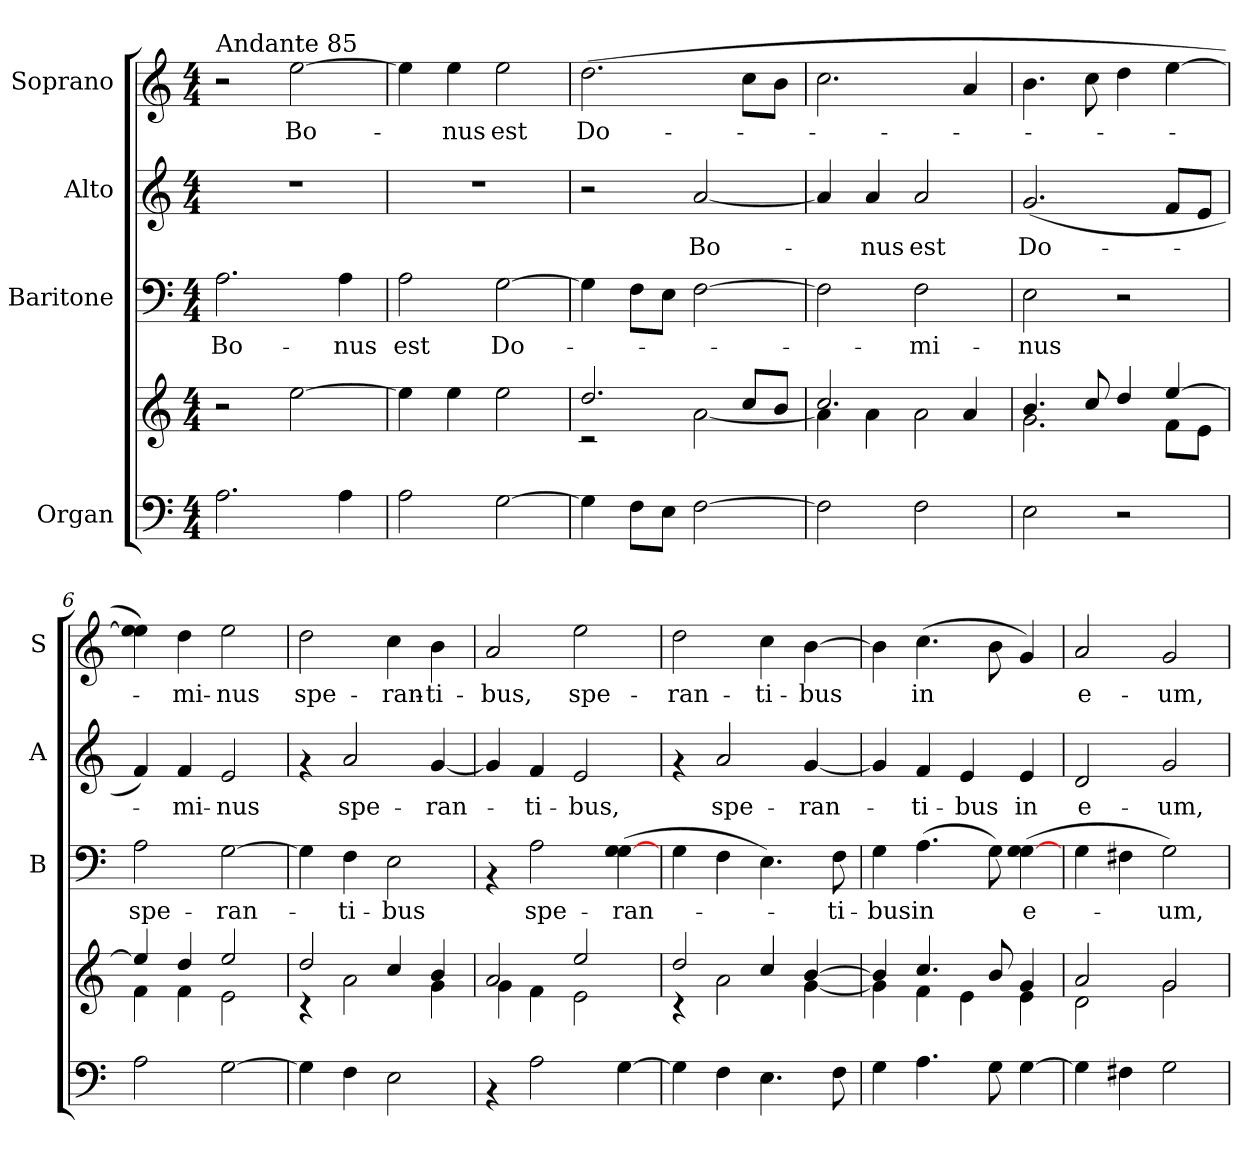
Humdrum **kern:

**kern	**kern	**kern	**text	**kern	**text	**kern	**text
*part4	*part4	*part3	*part3	*part2	*part2	*part1	*part1
*staff5	*staff4	*staff3	*staff3	*staff2	*staff2	*staff1	*staff1
*I"Organ	*	*I"Baritone	*	*I"Alto	*	*I"Soprano	*
*	*	*I'B	*	*I'A	*	*I'S	*
*clefF4	*clefG2	*clefF4	*	*clefG2	*	*clefG2	*
*k[]	*k[]	*k[]	*	*k[]	*	*k[]	*
*C:	*C:	*C:	*	*C:	*	*C:	*
*M4/4	*M4/4	*M4/4	*	*M4/4	*	*M4/4	*
=1	=1	=1	=1	=1	=1	=1	=1
!	!	!	!	!	!	!LO:TX:a:t=Andante 85	!
!	!	!	!LO:LY:b	!	!	!	!
2.A\	2r	2.A\	Bo-	1r	.	2r	.
!	!	!	!	!	!	!	!LO:LY:b
.	[>2ee\	.	.	.	.	[>2ee\	Bo-
!	!	!	!LO:LY:b	!	!	!	!
4A\	.	4A\	-nus	.	.	.	.
=2	=2	=2	=2	=2	=2	=2	=2
!	!	!	!LO:LY:b	!	!	!	!
2A\	4ee\]	2A\	est	1r	.	4ee\]	.
!	!	!	!	!	!	!	!LO:LY:b
.	4ee\	.	.	.	.	4ee\	-nus
!	!	!	!LO:LY:b	!	!	!	!LO:LY:b
[>2G\	2ee\	[>2G\	Do-	.	.	2ee\	est
=3	=3	=3	=3	=3	=3	=3	=3
*	*^	*	*	*	*	*	*
!	!	!	!	!	!	!	!	!LO:LY:b
4G\]	2.dd/	2rc	4G\]	.	2r	.	(>2.dd\	Do-
8F\L	.	.	8F\L	.	.	.	.	.
8E\J	.	.	8E\J	.	.	.	.	.
!	!	!	!	!	!	!LO:LY:b	!	!
[>2F\	.	[<2a\	[>2F\	.	[<2a/	Bo-	.	.
.	8cc/L	.	.	.	.	.	8cc\L	.
.	8b/J	.	.	.	.	.	8b\J	.
=4	=4	=4	=4	=4	=4	=4	=4	=4
2F\]	2.cc/	4a\]	2F\]	.	4a/]	.	2.cc\	.
!	!	!	!	!	!	!LO:LY:b	!	!
.	.	4a\	.	.	4a/	-nus	.	.
!	!	!	!	!LO:LY:b	!	!LO:LY:b	!	!
2F\	.	2a\	2F\	-mi-	2a/	est	.	.
.	4a/	.	.	.	.	.	4a/	.
=5	=5	=5	=5	=5	=5	=5	=5	=5
!	!	!	!	!LO:LY:b	!	!LO:LY:b	!	!
2E\	4.b/	2.g\	2E\	-nus	(<2.g/	Do-	4.b\	.
.	8cc/	.	.	.	.	.	8cc\	.
2r	4dd/	.	2r	.	.	.	4dd\	.
.	[>4ee/	8f\L	.	.	8f/L	.	[>4ee\	.
.	.	8e\J	.	.	8e/J	.	.	.
=6	=6	=6	=6	=6	=6	=6	=6	=6
!	!	!	!	!LO:LY:b	!	!	!	!
2A\	4ee/]	4f\	2A\	spe-	4f/)	.	4ee\] 4ee\)	.
!	!	!	!	!	!	!LO:LY:b	!	!LO:LY:b
.	4dd/	4f\	.	.	4f/	-mi-	4dd\	-mi-
!	!	!	!	!LO:LY:b	!	!LO:LY:b	!	!LO:LY:b
[<2G\	2ee/	2e\	[<2G\	-ran-	2e/	-nus	2ee\	-nus
!!LO:LB:g=z
=7	=7	=7	=7	=7	=7	=7	=7	=7
!	!	!	!	!	!	!	!	!LO:LY:b
4G\]	2dd/	4rc	4G\]	.	4rf	.	2dd\	spe-
!	!	!	!	!LO:LY:b	!	!LO:LY:b	!	!
4F\	.	2a\	4F\	-ti-	2a/	spe-	.	.
!	!	!	!	!LO:LY:b	!	!	!	!LO:LY:b
2E\	4cc/	.	2E\	-bus	.	.	4cc\	-ran-
!	!	!	!	!	!	!LO:LY:b	!	!LO:LY:b
.	4b/	4g\	.	.	[<4g/	-ran-	4b\	-ti-
=8	=8	=8	=8	=8	=8	=8	=8	=8
!	!	!	!	!	!	!	!	!LO:LY:b
4rAA	2a/	4g\	4rAA	.	4g/]	.	2a/	-bus,
!	!	!	!	!LO:LY:b	!	!LO:LY:b	!	!
2A\	.	4f\	2A\	spe-	4f/	-ti-	.	.
!	!	!	!	!	!	!LO:LY:b	!	!LO:LY:b
.	2ee/	2e\	.	.	2e/	-bus,	2ee\	spe-
!	!	!	!	!LO:LY:b	!	!	!	!
[>4G\	.	.	(>4G\ [>4G\	-ran-	.	.	.	.
=9	=9	=9	=9	=9	=9	=9	=9	=9
!	!	!	!	!	!	!	!	!LO:LY:b
4G\]	2dd/	4rc	4G\	.	4rf	.	2dd\	-ran-
!	!	!	!	!	!	!LO:LY:b	!	!
4F\	.	2a\	4F\	.	2a/	spe-	.	.
!	!	!	!	!	!	!	!	!LO:LY:b
4.E\	4cc/	.	4.E\)	.	.	.	4cc\	-ti-
!	!	!	!	!	!	!LO:LY:b	!	!LO:LY:b
.	[>4b/	[<4g\	.	.	[<4g/	-ran-	[>4b\	-bus
!	!	!	!	!LO:LY:b	!	!	!	!
8F\	.	.	8F\	-ti-	.	.	.	.
=10	=10	=10	=10	=10	=10	=10	=10	=10
!	!	!	!	!LO:LY:b	!	!	!	!
4G\	4b/]	4g\]	4G\	-bus	4g/]	.	4b\]	.
!	!	!	!	!LO:LY:b	!	!LO:LY:b	!	!LO:LY:b
4.A\	4.cc/	4f\	(>4.A\	in	4f/	-ti-	(>4.cc\	in
!	!	!	!	!	!	!LO:LY:b	!	!
.	.	4e\	.	.	4e/	-bus	.	.
8G\	8b/	.	8G\)	.	.	.	8b\	.
!	!	!	!	!LO:LY:b	!	!LO:LY:b	!	!
[>4G\	4g/	4e\	(>4G\ [>4G\	e-	4e/	in	4g/)	.
=11	=11	=11	=11	=11	=11	=11	=11	=11
!	!	!	!	!	!	!LO:LY:b	!	!LO:LY:b
4G\]	2a/	2d\	4G\	.	2d/	e-	2a/	e-
4F#X\	.	.	4F#X\	.	.	.	.	.
!	!	!	!	!LO:LY:b	!	!LO:LY:b	!	!LO:LY:b
2G\	2g/	2g\	2G\)	-um,	2g/	-um,	2g/	-um,
*	*v	*v	*	*	*	*	*	*
=	=	=	=	=	=	=	=
*-	*-	*-	*-	*-	*-	*-	*-
